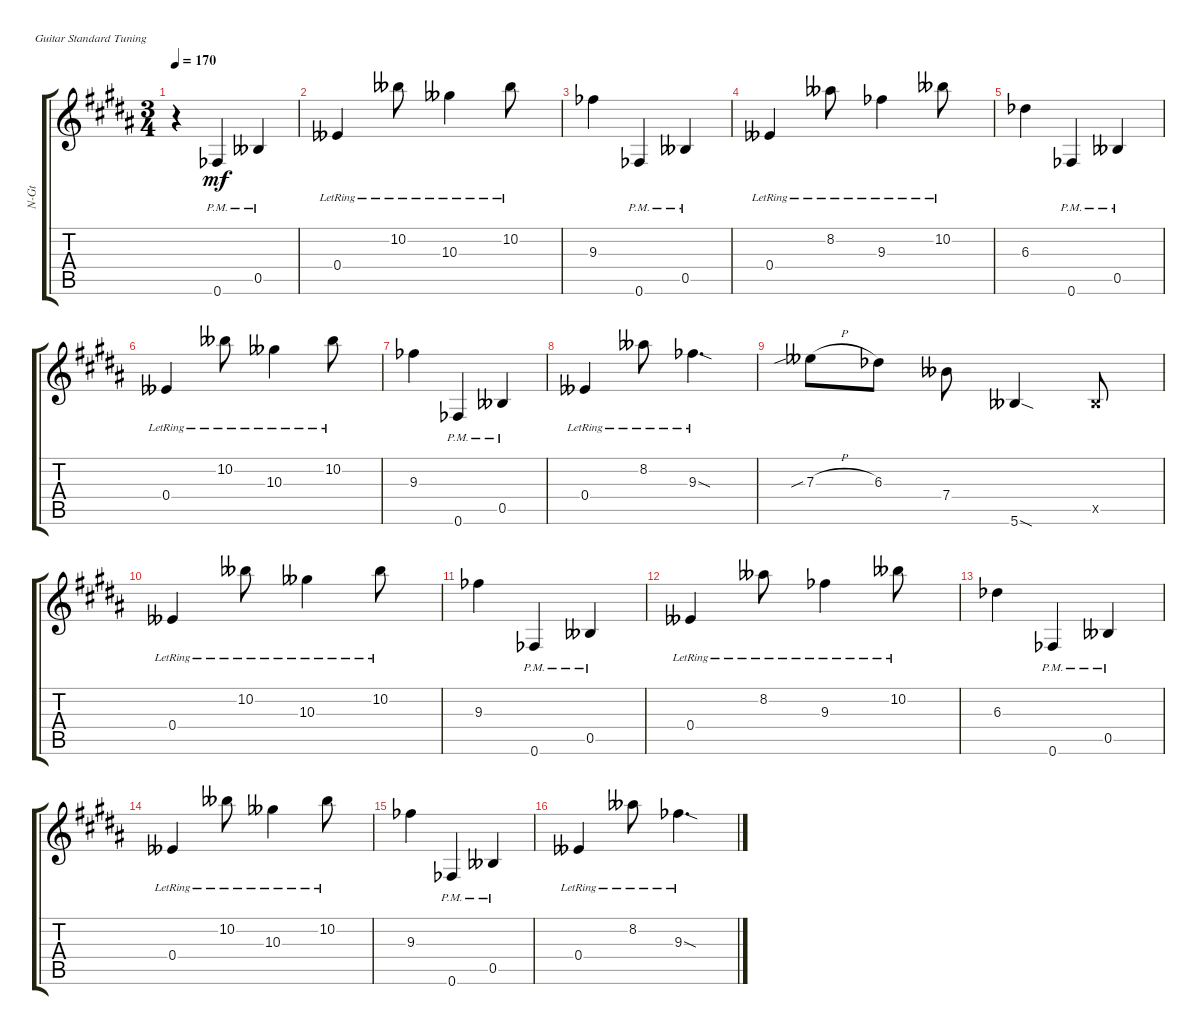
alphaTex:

\defaultSystemsLayout 4
\bracketExtendMode groupsimilarinstruments
\otherSystemsTrackNameOrientation horizontal
\track ("Nylon Guitar" "N-Gt") {instrument acousticguitarnylon}
\staff {score tabs}
\tuning (E4 B3 G3 D3 A2 E2)
\ts (3 4)
\tempo 170
\clef g2
\ks b
r.4{dy mf instrument acousticguitarnylon beam Down} 0.6{pm acc b}.4{beam Up} 0.5{pm acc bb}.4{beam Up} |
0.4{lr acc bb}.4{beam Up} 10.2{lr acc bb}.8{beam Down} 10.3{lr acc bb}.4{beam Down} 10.2{lr acc bb}.8{beam Down} |
9.3{acc b}.4{beam Down} 0.6{pm acc b}.4{beam Up} 0.5{pm acc bb}.4{beam Up} |
0.4{lr acc bb}.4{beam Up} 8.2{lr acc bb}.8{beam Down} 9.3{lr acc b}.4{beam Down} 10.2{lr acc bb}.8{beam Down} |
6.3{acc b}.4{beam Down} 0.6{pm acc b}.4{beam Up} 0.5{pm acc bb}.4{beam Up} |
0.4{lr acc bb}.4{beam Up} 10.2{lr acc bb}.8{beam Down} 10.3{lr acc bb}.4{beam Down} 10.2{lr acc bb}.8{beam Down} |
9.3{acc b}.4{beam Down} 0.6{pm acc b}.4{beam Up} 0.5{pm acc bb}.4{beam Up} |
0.4{lr acc bb}.4{beam Up} 8.2{lr acc bb}.8{beam Down} 9.3{sod lr acc b}.4{d beam Down} |
7.3{sib h acc bb}.8{beam Down} 6.3{acc b}.8{beam Down} 7.4{acc bb}.8{beam Down} 5.6{sod acc bb}.4{beam Up} 0.5{x acc bb}.8{beam Up} |
0.4{lr acc bb}.4{beam Up} 10.2{lr acc bb}.8{beam Down} 10.3{lr acc bb}.4{beam Down} 10.2{lr acc bb}.8{beam Down} |
9.3{acc b}.4{beam Down} 0.6{pm acc b}.4{beam Up} 0.5{pm acc bb}.4{beam Up} |
0.4{lr acc bb}.4{beam Up} 8.2{lr acc bb}.8{beam Down} 9.3{lr acc b}.4{beam Down} 10.2{lr acc bb}.8{beam Down} |
6.3{acc b}.4{beam Down} 0.6{pm acc b}.4{beam Up} 0.5{pm acc bb}.4{beam Up} |
0.4{lr acc bb}.4{beam Up} 10.2{lr acc bb}.8{beam Down} 10.3{lr acc bb}.4{beam Down} 10.2{lr acc bb}.8{beam Down} |
9.3{acc b}.4{beam Down} 0.6{pm acc b}.4{beam Up} 0.5{pm acc bb}.4{beam Up} |
0.4{lr acc bb}.4{beam Up} 8.2{lr acc bb}.8{beam Down} 9.3{sod lr acc b}.4{d beam Down}
